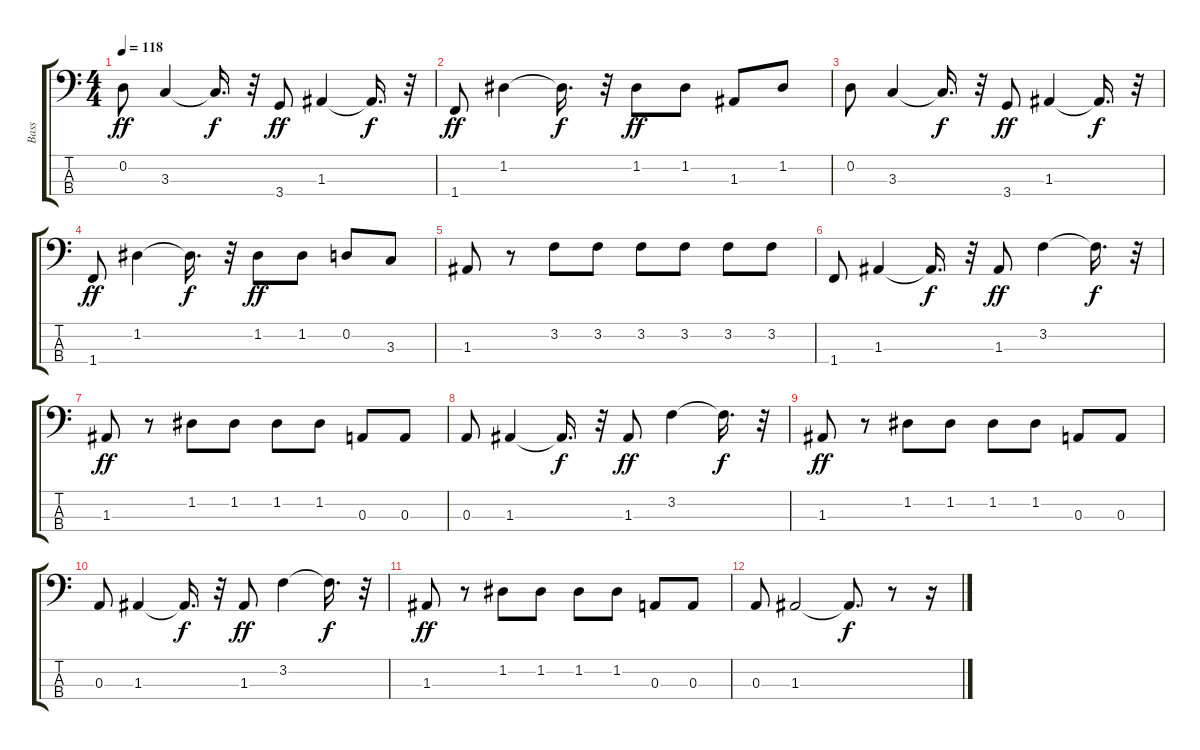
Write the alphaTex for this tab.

\track ("Bass" "Bass") {instrument electricbassfinger}
\staff {score tabs}
\tuning (G2 D2 A1 E1) {hide}
\ts (4 4)
\tempo 118
\clef f4
\ks c
0.2.8{dy ff} 3.3.4 3.3{t}.16{d dy f} r.32 3.4.8{dy ff} 1.3.4 1.3{t}.16{d dy f} r.32 |
1.4.8{dy ff} 1.2.4 1.2{t}.16{d dy f} r.32 1.2.8{dy ff} 1.2.8 1.3.8 1.2.8 |
0.2.8 3.3.4 3.3{t}.16{d dy f} r.32 3.4.8{dy ff} 1.3.4 1.3{t}.16{d dy f} r.32 |
1.4.8{dy ff} 1.2.4 1.2{t}.16{d dy f} r.32 1.2.8{dy ff} 1.2.8 0.2.8 3.3.8 |
1.3.8 r.8 3.2.8 3.2.8 3.2.8 3.2.8 3.2.8 3.2.8 |
1.4.8 1.3.4 1.3{t}.16{d dy f} r.32 1.3.8{dy ff} 3.2.4 3.2{t}.16{d dy f} r.32 |
1.3.8{dy ff} r.8 1.2.8 1.2.8 1.2.8 1.2.8 0.3.8 0.3.8 |
0.3.8 1.3.4 1.3{t}.16{d dy f} r.32 1.3.8{dy ff} 3.2.4 3.2{t}.16{d dy f} r.32 |
1.3.8{dy ff} r.8 1.2.8 1.2.8 1.2.8 1.2.8 0.3.8 0.3.8 |
0.3.8 1.3.4 1.3{t}.16{d dy f} r.32 1.3.8{dy ff} 3.2.4 3.2{t}.16{d dy f} r.32 |
1.3.8{dy ff} r.8 1.2.8 1.2.8 1.2.8 1.2.8 0.3.8 0.3.8 |
0.3.8 1.3.2 1.3{t}.8{d dy f} r.8 r.16
